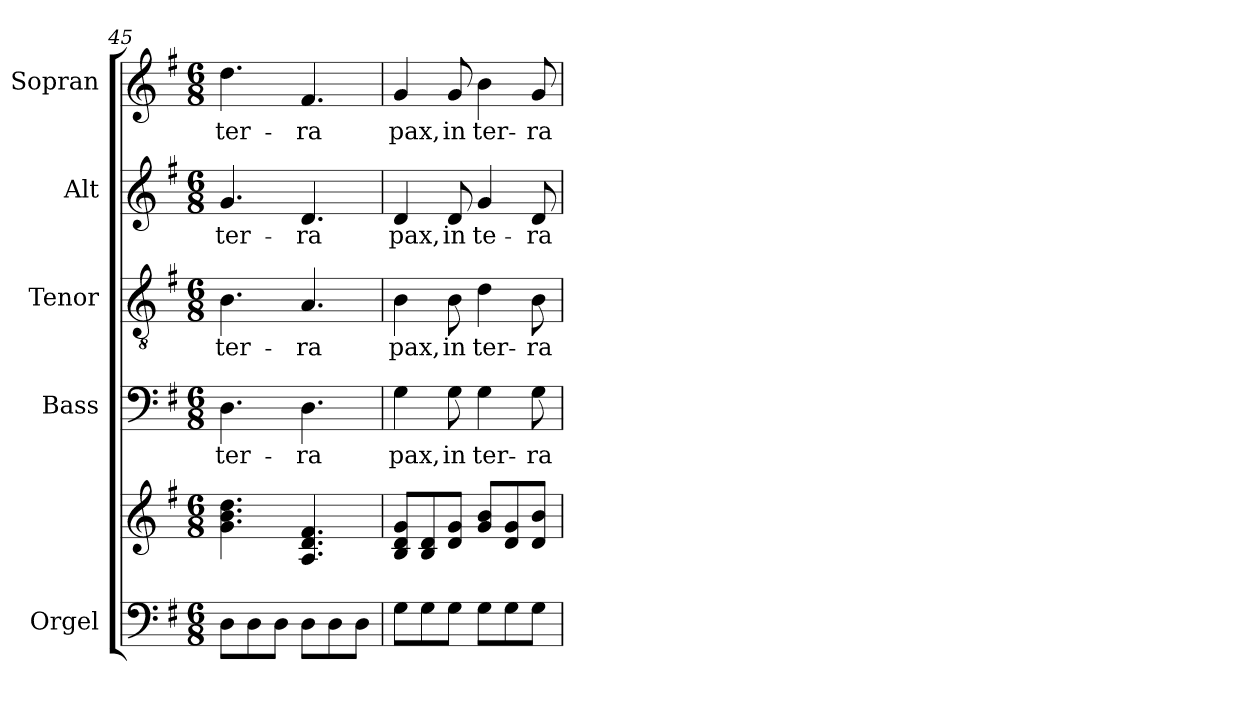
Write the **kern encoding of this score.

**kern	**kern	**kern	**text	**kern	**text	**kern	**text	**kern	**text
*part5	*part5	*part4	*part4	*part3	*part3	*part2	*part2	*part1	*part1
*staff6	*staff5	*staff4	*staff4	*staff3	*staff3	*staff2	*staff2	*staff1	*staff1
*I"Orgel	*	*I"Bass	*	*I"Tenor	*	*I"Alt	*	*I"Sopran	*
*I'Org.	*	*I'B.	*	*I'T.	*	*I'A.	*	*I'S.	*
*clefF4	*clefG2	*clefF4	*	*clefGv2	*	*clefG2	*	*clefG2	*
*k[f#]	*k[f#]	*k[f#]	*	*k[f#]	*	*k[f#]	*	*k[f#]	*
*G:	*G:	*G:	*	*G:	*	*G:	*	*G:	*
*M6/8	*M6/8	*M6/8	*	*M6/8	*	*M6/8	*	*M6/8	*
=45	=45	=45	=45	=45	=45	=45	=45	=45	=45
!	!	!	!LO:LY:b	!	!LO:LY:b	!	!LO:LY:b	!	!LO:LY:b
8D\L	4.g\ 4.b\ 4.dd\	4.D\	ter-	4.B\	ter-	4.g/	ter-	4.dd\	ter-
8D\	.	.	.	.	.	.	.	.	.
8D\J	.	.	.	.	.	.	.	.	.
!	!	!	!LO:LY:b	!	!LO:LY:b	!	!LO:LY:b	!	!LO:LY:b
8D\L	4.A/ 4.d/ 4.f#/	4.D\	-ra	4.A/	-ra	4.d/	-ra	4.f#/	-ra
8D\	.	.	.	.	.	.	.	.	.
8D\J	.	.	.	.	.	.	.	.	.
=46	=46	=46	=46	=46	=46	=46	=46	=46	=46
!	!	!	!LO:LY:b	!	!LO:LY:b	!	!LO:LY:b	!	!LO:LY:b
8G\L	8B/ 8d/ 8g/L	4G\	pax,	4B\	pax,	4d/	pax,	4g/	pax,
8G\	8B/ 8d/	.	.	.	.	.	.	.	.
!	!	!	!LO:LY:b	!	!LO:LY:b	!	!LO:LY:b	!	!LO:LY:b
8G\J	8d/ 8g/J	8G\	in	8B\	in	8d/	in	8g/	in
!	!	!	!LO:LY:b	!	!LO:LY:b	!	!LO:LY:b	!	!LO:LY:b
8G\L	8g/ 8b/L	4G\	ter-	4d\	ter-	4g/	te-	4b\	ter-
8G\	8d/ 8g/	.	.	.	.	.	.	.	.
!	!	!	!LO:LY:b	!	!LO:LY:b	!	!LO:LY:b	!	!LO:LY:b
8G\J	8d/ 8b/J	8G\	-ra	8B\	-ra	8d/	-ra	8g/	-ra
=	=	=	=	=	=	=	=	=	=
*-	*-	*-	*-	*-	*-	*-	*-	*-	*-
